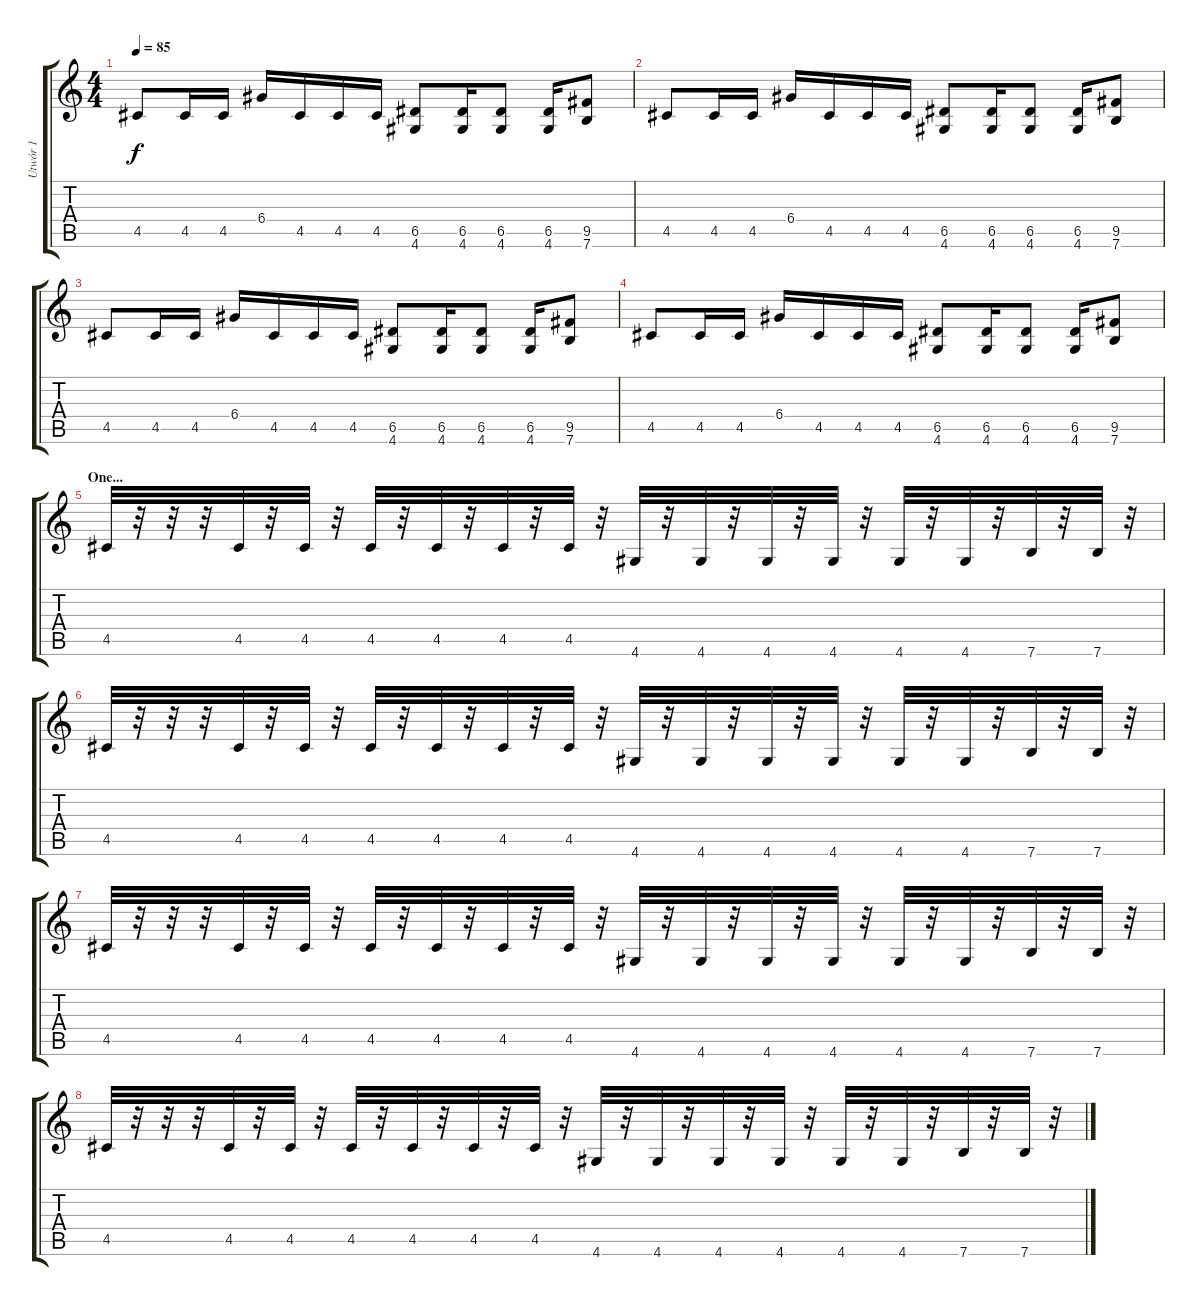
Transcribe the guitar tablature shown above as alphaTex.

\track ("Utwór 1" "Utwór 1") {instrument distortionguitar}
\staff {score tabs}
\tuning (E4 B3 G3 D3 A2 E2) {hide}
\ts (4 4)
\tempo 85
\clef g2
\ks c
4.5.8{dy f} 4.5.16 4.5.16 6.4.16 4.5.16 4.5.16 4.5.16 (6.5 4.6).8 (6.5 4.6).16 (6.5 4.6).8 (6.5 4.6).16 (9.5 7.6).8 |
4.5.8 4.5.16 4.5.16 6.4.16 4.5.16 4.5.16 4.5.16 (6.5 4.6).8 (6.5 4.6).16 (6.5 4.6).8 (6.5 4.6).16 (9.5 7.6).8 |
4.5.8 4.5.16 4.5.16 6.4.16 4.5.16 4.5.16 4.5.16 (6.5 4.6).8 (6.5 4.6).16 (6.5 4.6).8 (6.5 4.6).16 (9.5 7.6).8 |
4.5.8 4.5.16 4.5.16 6.4.16 4.5.16 4.5.16 4.5.16 (6.5 4.6).8 (6.5 4.6).16 (6.5 4.6).8 (6.5 4.6).16 (9.5 7.6).8 |
\section ("" "One...")
4.5.32 r.32 r.32 r.32 4.5.32 r.32 4.5.32 r.32 4.5.32 r.32 4.5.32 r.32 4.5.32 r.32 4.5.32 r.32 4.6.32 r.32 4.6.32 r.32 4.6.32 r.32 4.6.32 r.32 4.6.32 r.32 4.6.32 r.32 7.6.32 r.32 7.6.32 r.32 |
4.5.32 r.32 r.32 r.32 4.5.32 r.32 4.5.32 r.32 4.5.32 r.32 4.5.32 r.32 4.5.32 r.32 4.5.32 r.32 4.6.32 r.32 4.6.32 r.32 4.6.32 r.32 4.6.32 r.32 4.6.32 r.32 4.6.32 r.32 7.6.32 r.32 7.6.32 r.32 |
4.5.32 r.32 r.32 r.32 4.5.32 r.32 4.5.32 r.32 4.5.32 r.32 4.5.32 r.32 4.5.32 r.32 4.5.32 r.32 4.6.32 r.32 4.6.32 r.32 4.6.32 r.32 4.6.32 r.32 4.6.32 r.32 4.6.32 r.32 7.6.32 r.32 7.6.32 r.32 |
4.5.32 r.32 r.32 r.32 4.5.32 r.32 4.5.32 r.32 4.5.32 r.32 4.5.32 r.32 4.5.32 r.32 4.5.32 r.32 4.6.32 r.32 4.6.32 r.32 4.6.32 r.32 4.6.32 r.32 4.6.32 r.32 4.6.32 r.32 7.6.32 r.32 7.6.32 r.32
